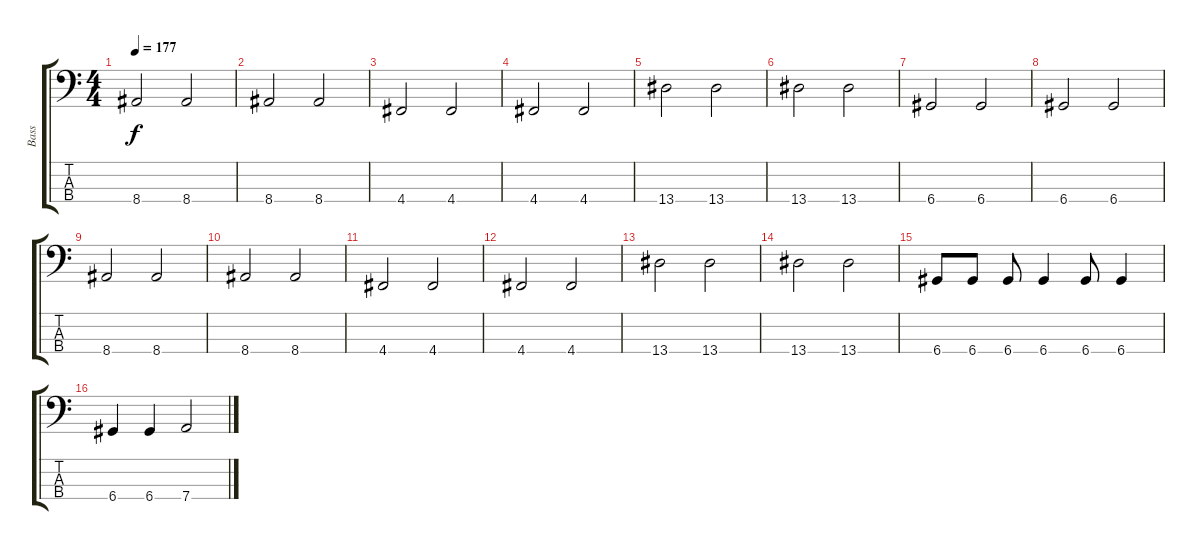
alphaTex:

\track ("Bass" "Bass") {instrument electricbassfinger}
\staff {score tabs}
\tuning (G2 D2 A1 D1) {hide}
\ts (4 4)
\tempo 177
\clef f4
\ks c
8.4.2{dy f} 8.4.2 |
8.4.2 8.4.2 |
4.4.2 4.4.2 |
4.4.2 4.4.2 |
13.4.2 13.4.2 |
13.4.2 13.4.2 |
6.4.2 6.4.2 |
6.4.2 6.4.2 |
8.4.2 8.4.2 |
8.4.2 8.4.2 |
4.4.2 4.4.2 |
4.4.2 4.4.2 |
13.4.2 13.4.2 |
13.4.2 13.4.2 |
6.4.8 6.4.8 6.4.8 6.4.4 6.4.8 6.4.4 |
6.4.4 6.4.4 7.4.2
